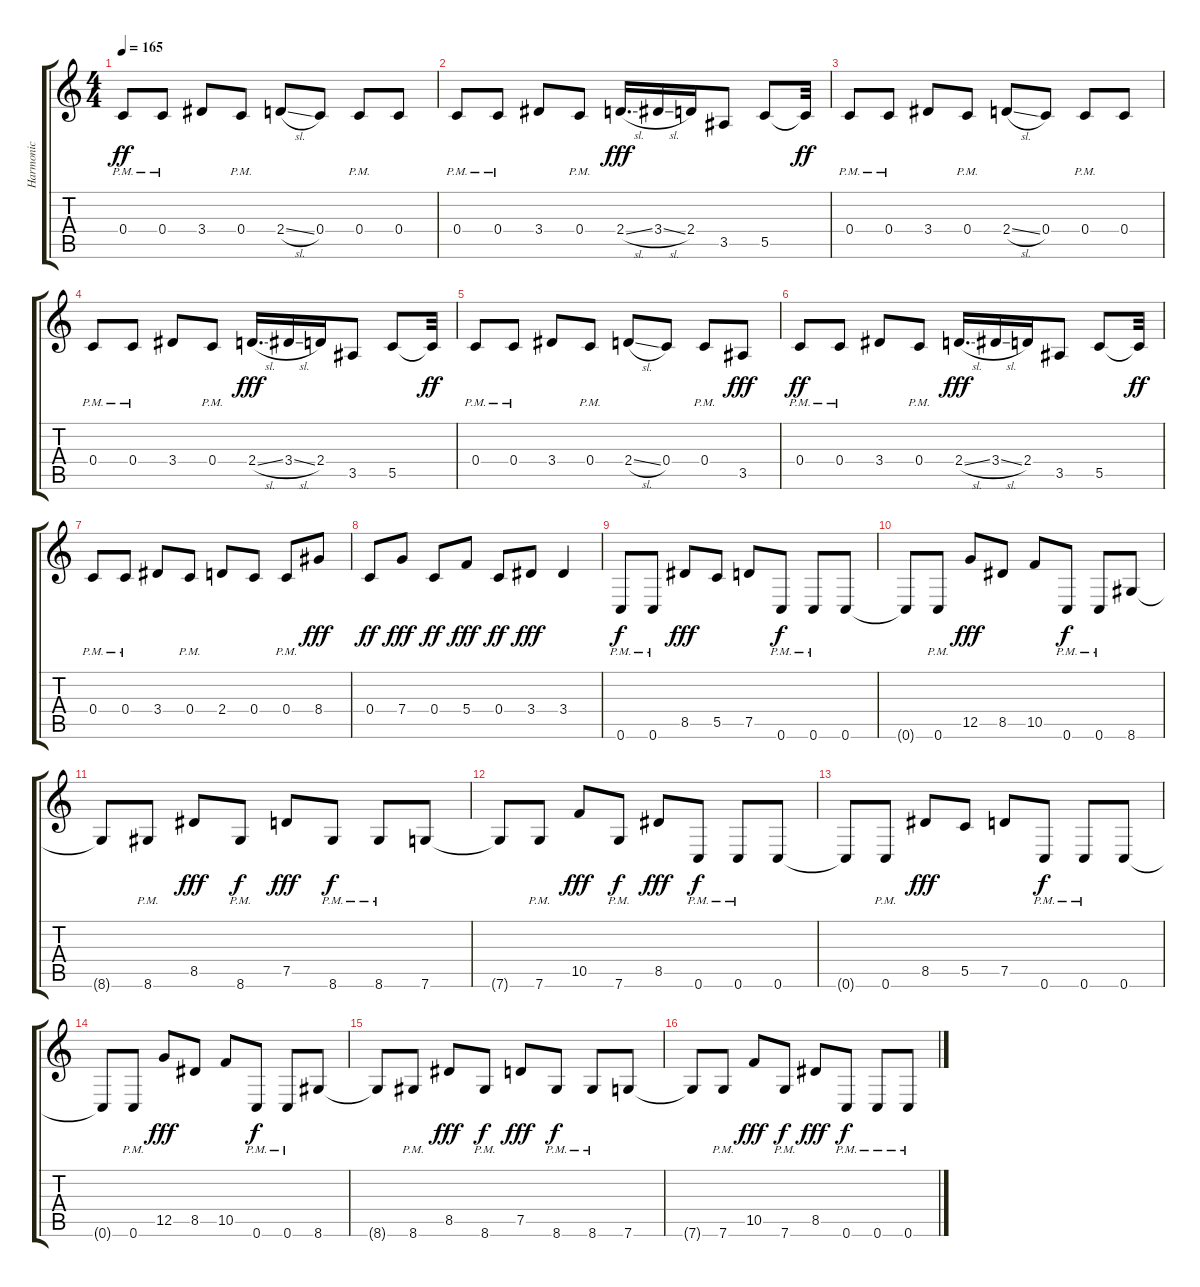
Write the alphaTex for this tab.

\track ("Harmonic" "Harmonic") {instrument overdrivenguitar}
\staff {score tabs}
\tuning (D4 A3 F3 C3 G2 C2) {hide}
\ts (4 4)
\tempo 165
\clef g2
\ks c
0.4{pm}.8{dy ff} 0.4{pm}.8 3.4.8 0.4{pm}.8 2.4{sl}.8 0.4.8 0.4{pm}.8 0.4.8 |
0.4{pm}.8 0.4{pm}.8 3.4.8 0.4{pm}.8 2.4{sl}.16{d dy fff} 3.4{sl}.16 2.4.16 3.5.8 5.5.8 5.5{t}.32{dy ff} |
0.4{pm}.8 0.4{pm}.8 3.4.8 0.4{pm}.8 2.4{sl}.8 0.4.8 0.4{pm}.8 0.4.8 |
0.4{pm}.8 0.4{pm}.8 3.4.8 0.4{pm}.8 2.4{sl}.16{d dy fff} 3.4{sl}.16 2.4.16 3.5.8 5.5.8 5.5{t}.32{dy ff} |
0.4{pm}.8 0.4{pm}.8 3.4.8 0.4{pm}.8 2.4{sl}.8 0.4.8 0.4{pm}.8 3.5.8{dy fff} |
0.4{pm}.8{dy ff} 0.4{pm}.8 3.4.8 0.4{pm}.8 2.4{sl}.16{d dy fff} 3.4{sl}.16 2.4.16 3.5.8 5.5.8 5.5{t}.32{dy ff} |
0.4{pm}.8 0.4{pm}.8 3.4.8 0.4{pm}.8 2.4.8 0.4.8 0.4{pm}.8 8.4.8{dy fff} |
0.4.8{dy ff} 7.4.8{dy fff} 0.4.8{dy ff} 5.4.8{dy fff} 0.4.8{dy ff} 3.4.8{dy fff} 3.4.4 |
0.6{pm}.8{dy f} 0.6{pm}.8 8.5.8{dy fff} 5.5.8 7.5.8 0.6{pm}.8{dy f} 0.6{pm}.8 0.6.8 |
0.6{t}.8 0.6{pm}.8 12.5.8{dy fff} 8.5.8 10.5.8 0.6{pm}.8{dy f} 0.6{pm}.8 8.6.8 |
8.6{t}.8 8.6{pm}.8 8.5.8{dy fff} 8.6{pm}.8{dy f} 7.5.8{dy fff} 8.6{pm}.8{dy f} 8.6{pm}.8 7.6.8 |
7.6{t}.8 7.6{pm}.8 10.5.8{dy fff} 7.6{pm}.8{dy f} 8.5.8{dy fff} 0.6{pm}.8{dy f} 0.6{pm}.8 0.6.8 |
0.6{t}.8 0.6{pm}.8 8.5.8{dy fff} 5.5.8 7.5.8 0.6{pm}.8{dy f} 0.6{pm}.8 0.6.8 |
0.6{t}.8 0.6{pm}.8 12.5.8{dy fff} 8.5.8 10.5.8 0.6{pm}.8{dy f} 0.6{pm}.8 8.6.8 |
8.6{t}.8 8.6{pm}.8 8.5.8{dy fff} 8.6{pm}.8{dy f} 7.5.8{dy fff} 8.6{pm}.8{dy f} 8.6{pm}.8 7.6.8 |
7.6{t}.8 7.6{pm}.8 10.5.8{dy fff} 7.6{pm}.8{dy f} 8.5.8{dy fff} 0.6{pm}.8{dy f} 0.6{pm}.8 0.6{pm}.8
